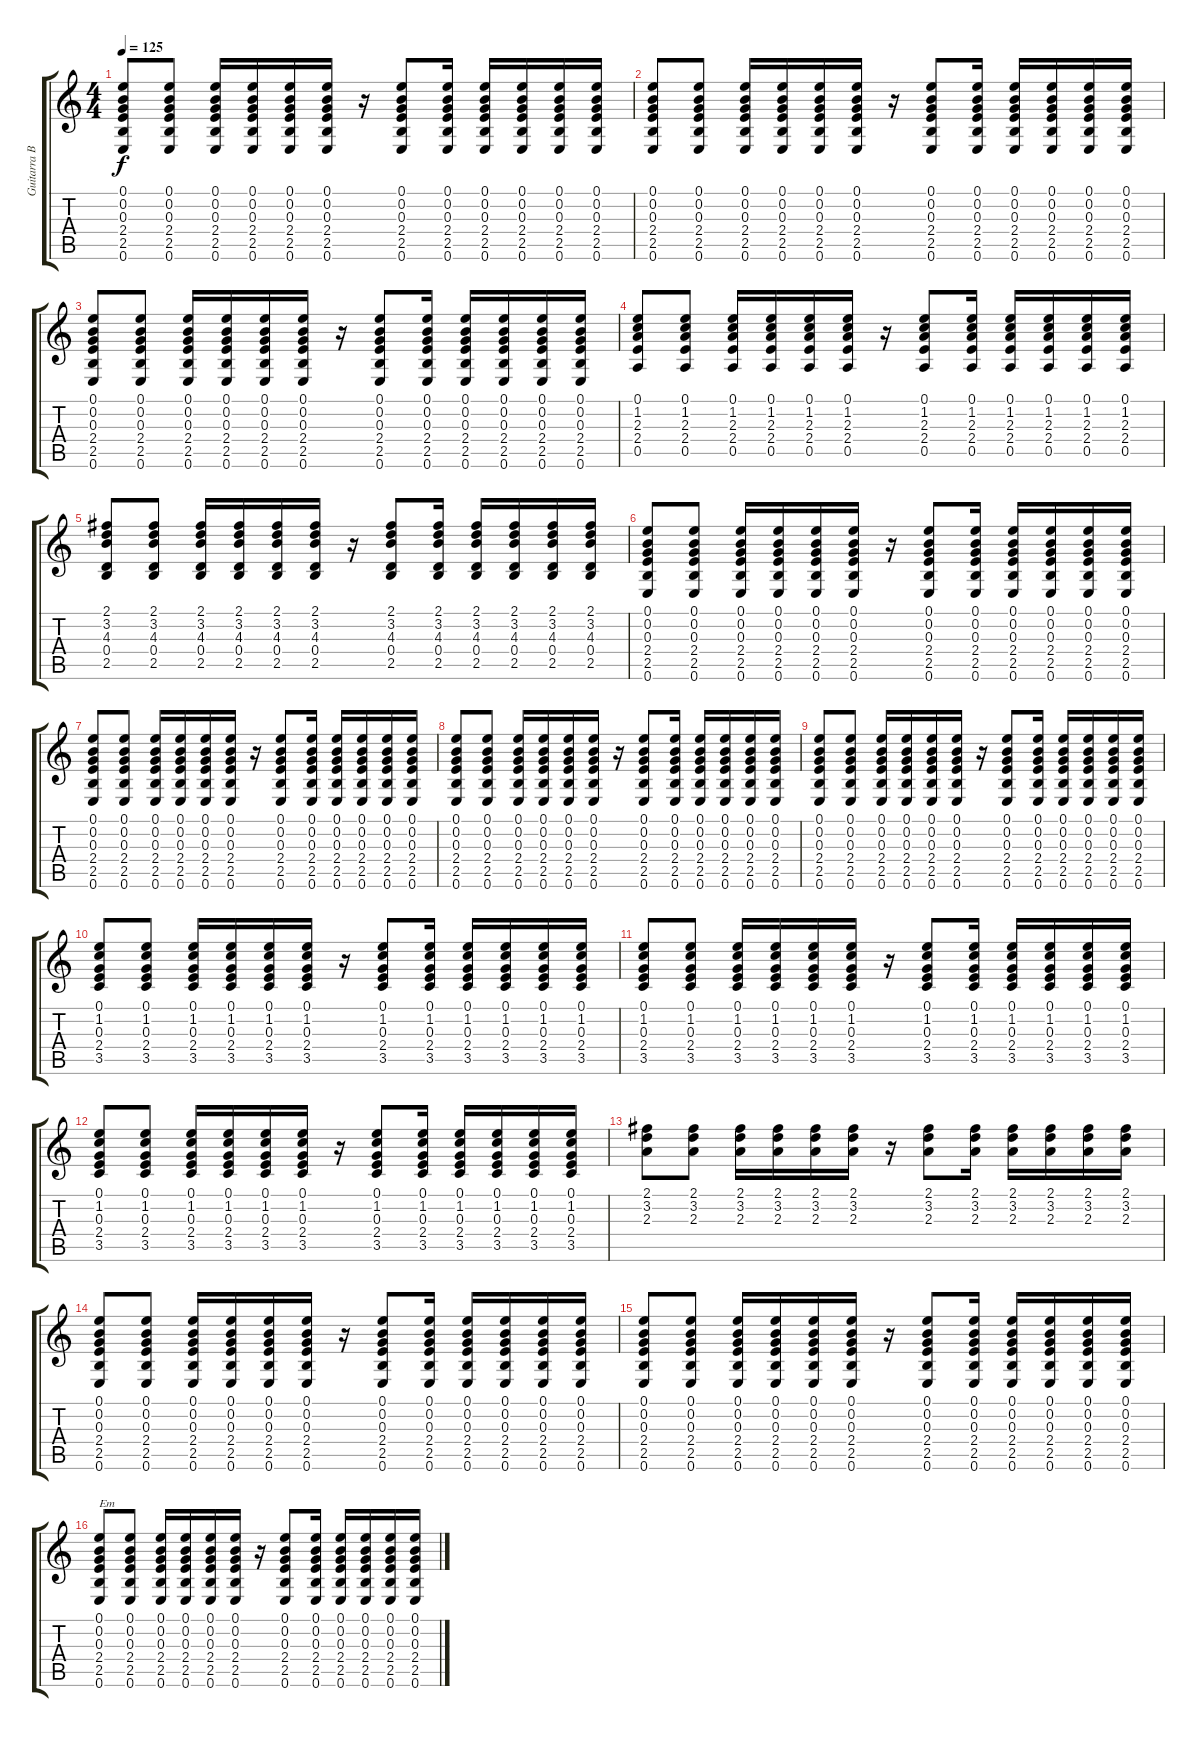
\track ("Guitarra Base" "Guitarra B") {instrument overdrivenguitar}
\staff {score tabs}
\tuning (E4 B3 G3 D3 A2 E2) {hide}
\ts (4 4)
\tempo 125
\clef g2
\ks c
(0.1 0.2 0.3 2.4 2.5 0.6).8{dy f} (0.1 0.2 0.3 2.4 2.5 0.6).8 (0.1 0.2 0.3 2.4 2.5 0.6).16 (0.1 0.2 0.3 2.4 2.5 0.6).16 (0.1 0.2 0.3 2.4 2.5 0.6).16 (0.1 0.2 0.3 2.4 2.5 0.6).16 r.16 (0.1 0.2 0.3 2.4 2.5 0.6).8 (0.1 0.2 0.3 2.4 2.5 0.6).16 (0.1 0.2 0.3 2.4 2.5 0.6).16 (0.1 0.2 0.3 2.4 2.5 0.6).16 (0.1 0.2 0.3 2.4 2.5 0.6).16 (0.1 0.2 0.3 2.4 2.5 0.6).16 |
(0.1 0.2 0.3 2.4 2.5 0.6).8 (0.1 0.2 0.3 2.4 2.5 0.6).8 (0.1 0.2 0.3 2.4 2.5 0.6).16 (0.1 0.2 0.3 2.4 2.5 0.6).16 (0.1 0.2 0.3 2.4 2.5 0.6).16 (0.1 0.2 0.3 2.4 2.5 0.6).16 r.16 (0.1 0.2 0.3 2.4 2.5 0.6).8 (0.1 0.2 0.3 2.4 2.5 0.6).16 (0.1 0.2 0.3 2.4 2.5 0.6).16 (0.1 0.2 0.3 2.4 2.5 0.6).16 (0.1 0.2 0.3 2.4 2.5 0.6).16 (0.1 0.2 0.3 2.4 2.5 0.6).16 |
(0.1 0.2 0.3 2.4 2.5 0.6).8 (0.1 0.2 0.3 2.4 2.5 0.6).8 (0.1 0.2 0.3 2.4 2.5 0.6).16 (0.1 0.2 0.3 2.4 2.5 0.6).16 (0.1 0.2 0.3 2.4 2.5 0.6).16 (0.1 0.2 0.3 2.4 2.5 0.6).16 r.16 (0.1 0.2 0.3 2.4 2.5 0.6).8 (0.1 0.2 0.3 2.4 2.5 0.6).16 (0.1 0.2 0.3 2.4 2.5 0.6).16 (0.1 0.2 0.3 2.4 2.5 0.6).16 (0.1 0.2 0.3 2.4 2.5 0.6).16 (0.1 0.2 0.3 2.4 2.5 0.6).16 |
(0.1 1.2 2.3 2.4 0.5).8 (0.1 1.2 2.3 2.4 0.5).8 (0.1 1.2 2.3 2.4 0.5).16 (0.1 1.2 2.3 2.4 0.5).16 (0.1 1.2 2.3 2.4 0.5).16 (0.1 1.2 2.3 2.4 0.5).16 r.16 (0.1 1.2 2.3 2.4 0.5).8 (0.1 1.2 2.3 2.4 0.5).16 (0.1 1.2 2.3 2.4 0.5).16 (0.1 1.2 2.3 2.4 0.5).16 (0.1 1.2 2.3 2.4 0.5).16 (0.1 1.2 2.3 2.4 0.5).16 |
(2.1 3.2 4.3 0.4 2.5).8 (2.1 3.2 4.3 0.4 2.5).8 (2.1 3.2 4.3 0.4 2.5).16 (2.1 3.2 4.3 0.4 2.5).16 (2.1 3.2 4.3 0.4 2.5).16 (2.1 3.2 4.3 0.4 2.5).16 r.16 (2.1 3.2 4.3 0.4 2.5).8 (2.1 3.2 4.3 0.4 2.5).16 (2.1 3.2 4.3 0.4 2.5).16 (2.1 3.2 4.3 0.4 2.5).16 (2.1 3.2 4.3 0.4 2.5).16 (2.1 3.2 4.3 0.4 2.5).16 |
(0.1 0.2 0.3 2.4 2.5 0.6).8 (0.1 0.2 0.3 2.4 2.5 0.6).8 (0.1 0.2 0.3 2.4 2.5 0.6).16 (0.1 0.2 0.3 2.4 2.5 0.6).16 (0.1 0.2 0.3 2.4 2.5 0.6).16 (0.1 0.2 0.3 2.4 2.5 0.6).16 r.16 (0.1 0.2 0.3 2.4 2.5 0.6).8 (0.1 0.2 0.3 2.4 2.5 0.6).16 (0.1 0.2 0.3 2.4 2.5 0.6).16 (0.1 0.2 0.3 2.4 2.5 0.6).16 (0.1 0.2 0.3 2.4 2.5 0.6).16 (0.1 0.2 0.3 2.4 2.5 0.6).16 |
(0.1 0.2 0.3 2.4 2.5 0.6).8 (0.1 0.2 0.3 2.4 2.5 0.6).8 (0.1 0.2 0.3 2.4 2.5 0.6).16 (0.1 0.2 0.3 2.4 2.5 0.6).16 (0.1 0.2 0.3 2.4 2.5 0.6).16 (0.1 0.2 0.3 2.4 2.5 0.6).16 r.16 (0.1 0.2 0.3 2.4 2.5 0.6).8 (0.1 0.2 0.3 2.4 2.5 0.6).16 (0.1 0.2 0.3 2.4 2.5 0.6).16 (0.1 0.2 0.3 2.4 2.5 0.6).16 (0.1 0.2 0.3 2.4 2.5 0.6).16 (0.1 0.2 0.3 2.4 2.5 0.6).16 |
(0.1 0.2 0.3 2.4 2.5 0.6).8 (0.1 0.2 0.3 2.4 2.5 0.6).8 (0.1 0.2 0.3 2.4 2.5 0.6).16 (0.1 0.2 0.3 2.4 2.5 0.6).16 (0.1 0.2 0.3 2.4 2.5 0.6).16 (0.1 0.2 0.3 2.4 2.5 0.6).16 r.16 (0.1 0.2 0.3 2.4 2.5 0.6).8 (0.1 0.2 0.3 2.4 2.5 0.6).16 (0.1 0.2 0.3 2.4 2.5 0.6).16 (0.1 0.2 0.3 2.4 2.5 0.6).16 (0.1 0.2 0.3 2.4 2.5 0.6).16 (0.1 0.2 0.3 2.4 2.5 0.6).16 |
(0.1 0.2 0.3 2.4 2.5 0.6).8 (0.1 0.2 0.3 2.4 2.5 0.6).8 (0.1 0.2 0.3 2.4 2.5 0.6).16 (0.1 0.2 0.3 2.4 2.5 0.6).16 (0.1 0.2 0.3 2.4 2.5 0.6).16 (0.1 0.2 0.3 2.4 2.5 0.6).16 r.16 (0.1 0.2 0.3 2.4 2.5 0.6).8 (0.1 0.2 0.3 2.4 2.5 0.6).16 (0.1 0.2 0.3 2.4 2.5 0.6).16 (0.1 0.2 0.3 2.4 2.5 0.6).16 (0.1 0.2 0.3 2.4 2.5 0.6).16 (0.1 0.2 0.3 2.4 2.5 0.6).16 |
(0.1 1.2 0.3 2.4 3.5).8 (0.1 1.2 0.3 2.4 3.5).8 (0.1 1.2 0.3 2.4 3.5).16 (0.1 1.2 0.3 2.4 3.5).16 (0.1 1.2 0.3 2.4 3.5).16 (0.1 1.2 0.3 2.4 3.5).16 r.16 (0.1 1.2 0.3 2.4 3.5).8 (0.1 1.2 0.3 2.4 3.5).16 (0.1 1.2 0.3 2.4 3.5).16 (0.1 1.2 0.3 2.4 3.5).16 (0.1 1.2 0.3 2.4 3.5).16 (0.1 1.2 0.3 2.4 3.5).16 |
(0.1 1.2 0.3 2.4 3.5).8 (0.1 1.2 0.3 2.4 3.5).8 (0.1 1.2 0.3 2.4 3.5).16 (0.1 1.2 0.3 2.4 3.5).16 (0.1 1.2 0.3 2.4 3.5).16 (0.1 1.2 0.3 2.4 3.5).16 r.16 (0.1 1.2 0.3 2.4 3.5).8 (0.1 1.2 0.3 2.4 3.5).16 (0.1 1.2 0.3 2.4 3.5).16 (0.1 1.2 0.3 2.4 3.5).16 (0.1 1.2 0.3 2.4 3.5).16 (0.1 1.2 0.3 2.4 3.5).16 |
(0.1 1.2 0.3 2.4 3.5).8 (0.1 1.2 0.3 2.4 3.5).8 (0.1 1.2 0.3 2.4 3.5).16 (0.1 1.2 0.3 2.4 3.5).16 (0.1 1.2 0.3 2.4 3.5).16 (0.1 1.2 0.3 2.4 3.5).16 r.16 (0.1 1.2 0.3 2.4 3.5).8 (0.1 1.2 0.3 2.4 3.5).16 (0.1 1.2 0.3 2.4 3.5).16 (0.1 1.2 0.3 2.4 3.5).16 (0.1 1.2 0.3 2.4 3.5).16 (0.1 1.2 0.3 2.4 3.5).16 |
(2.1 3.2 2.3).8 (2.1 3.2 2.3).8 (2.1 3.2 2.3).16 (2.1 3.2 2.3).16 (2.1 3.2 2.3).16 (2.1 3.2 2.3).16 r.16 (2.1 3.2 2.3).8 (2.1 3.2 2.3).16 (2.1 3.2 2.3).16 (2.1 3.2 2.3).16 (2.1 3.2 2.3).16 (2.1 3.2 2.3).16 |
(0.1 0.2 0.3 2.4 2.5 0.6).8 (0.1 0.2 0.3 2.4 2.5 0.6).8 (0.1 0.2 0.3 2.4 2.5 0.6).16 (0.1 0.2 0.3 2.4 2.5 0.6).16 (0.1 0.2 0.3 2.4 2.5 0.6).16 (0.1 0.2 0.3 2.4 2.5 0.6).16 r.16 (0.1 0.2 0.3 2.4 2.5 0.6).8 (0.1 0.2 0.3 2.4 2.5 0.6).16 (0.1 0.2 0.3 2.4 2.5 0.6).16 (0.1 0.2 0.3 2.4 2.5 0.6).16 (0.1 0.2 0.3 2.4 2.5 0.6).16 (0.1 0.2 0.3 2.4 2.5 0.6).16 |
(0.1 0.2 0.3 2.4 2.5 0.6).8 (0.1 0.2 0.3 2.4 2.5 0.6).8 (0.1 0.2 0.3 2.4 2.5 0.6).16 (0.1 0.2 0.3 2.4 2.5 0.6).16 (0.1 0.2 0.3 2.4 2.5 0.6).16 (0.1 0.2 0.3 2.4 2.5 0.6).16 r.16 (0.1 0.2 0.3 2.4 2.5 0.6).8 (0.1 0.2 0.3 2.4 2.5 0.6).16 (0.1 0.2 0.3 2.4 2.5 0.6).16 (0.1 0.2 0.3 2.4 2.5 0.6).16 (0.1 0.2 0.3 2.4 2.5 0.6).16 (0.1 0.2 0.3 2.4 2.5 0.6).16 |
(0.1 0.2 0.3 2.4 2.5 0.6).8{txt "Em"} (0.1 0.2 0.3 2.4 2.5 0.6).8 (0.1 0.2 0.3 2.4 2.5 0.6).16 (0.1 0.2 0.3 2.4 2.5 0.6).16 (0.1 0.2 0.3 2.4 2.5 0.6).16 (0.1 0.2 0.3 2.4 2.5 0.6).16 r.16 (0.1 0.2 0.3 2.4 2.5 0.6).8 (0.1 0.2 0.3 2.4 2.5 0.6).16 (0.1 0.2 0.3 2.4 2.5 0.6).16 (0.1 0.2 0.3 2.4 2.5 0.6).16 (0.1 0.2 0.3 2.4 2.5 0.6).16 (0.1 0.2 0.3 2.4 2.5 0.6).16
